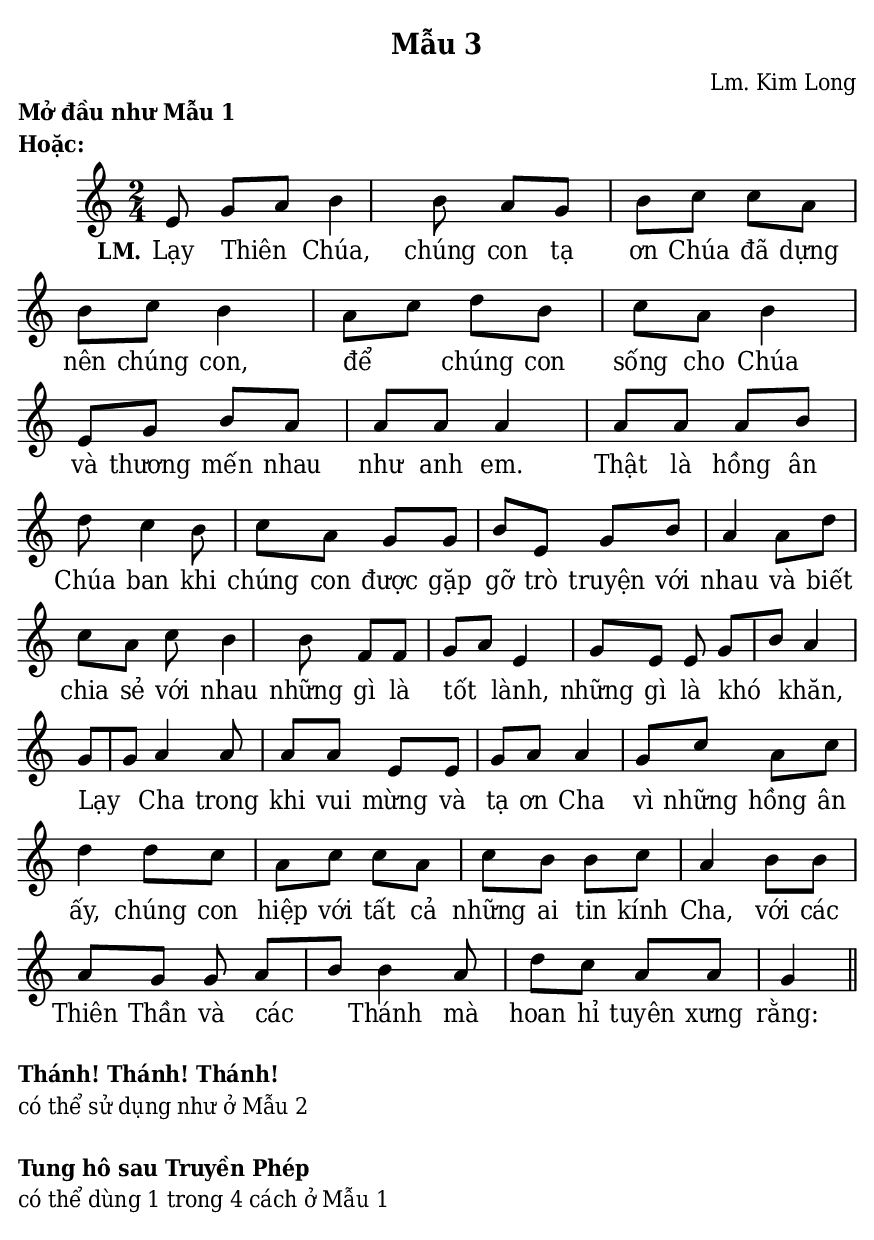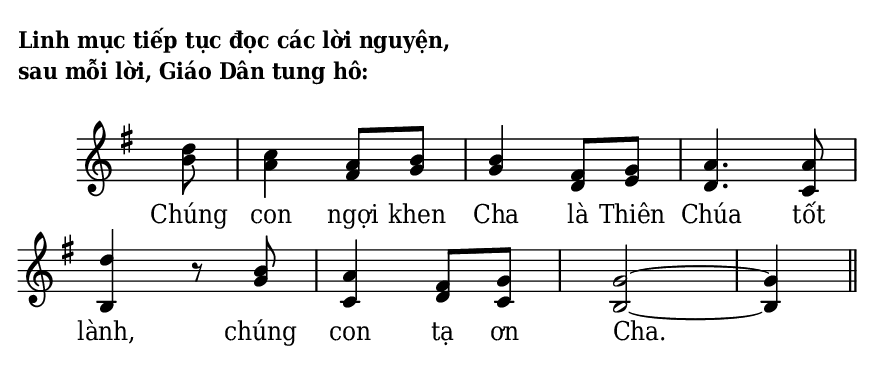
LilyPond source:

% Cài đặt chung
\version "2.22.1"
\include "english.ly"

\header {
  subsubtitle = \markup { \huge \bold "Mẫu 3" }
  composer = "Lm. Kim Long"
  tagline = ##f
}

% Nhạc
nhacMauMot = \relative c' {
  \key c \major
  \time 2/4
  e8 g \hide ([a]) b4 b8 a g b c c a b c b4
  a8 \hide ([c]) d b c a b4 e,8 g b a a a a4 \bar "|" a8 a a
  b d c4 b8 c a g g b e, g b a4 a8 d c a c
  b4 b8 f f g \hide ([a]) e4 g8 e e g \hide ([b]) a4 \bar "|" g8 \hide ([g]) a4 a8 a a
  e e g a a4 g8 c a c d4 d8 c a c c a c
  b b c a4 b8 b a g g a \hide ([b]) b4 a8 d c a a g4 \bar "||"
}

nhacMauHai = \relative c'' {
  \key g \major
  \time 2/4
  \partial 8
  <<
    {
      d8 |
      c4 a8 b |
      b4 fs8 g |
      a4. a8 |
      d4 r8 b |
      a4 fs8 g |
      g2 ~ |
      g4 \bar "||"
    }
    {
      b8 |
      a4 fs8 g |
      g4 d8 e |
      d4. c8 |
      b4 r8 g' |
      c,4 d8 c |
      b2 ~ |
      b4
    }
  >>
}

% Lời
loiMauMot = \lyricmode {
  \set stanza = "LM."
  Lạy Thiên Chúa, chúng con tạ ơn Chúa đã dựng nên chúng con,
  để chúng con sống cho Chúa và thương mến nhau như anh em.
  Thật là hồng ân Chúa ban khi chúng con được gặp gỡ
  trò truyện với nhau và biết chia sẻ với nhau
  những gì là tốt lành, những gì là khó khăn,
  Lạy Cha trong khi vui mừng và tạ ơn Cha vì những hồng ân ấy,
  chúng con hiệp với tất cả những ai tin kính Cha,
  với các Thiên Thần và các Thánh
  mà hoan hỉ tuyên xưng rằng:
}

loiMauHai = \lyricmode {
  Chúng con ngợi khen Cha là Thiên Chúa tốt lành,
  chúng con tạ ơn Cha.
}

% Dàn trang
\paper {
  #(set-paper-size "a5")
  top-margin = 3\mm
  bottom-margin = 3\mm
  left-margin = 3\mm
  right-margin = 3\mm
  indent = #0
  #(define fonts
	 (make-pango-font-tree "Deja Vu Serif Condensed"
	 		       "Deja Vu Serif Condensed"
			       "Deja Vu Serif Condensed"
			       (/ 20 20)))
  print-page-number = ##f
  page-count = 2
}

\markup {
  \column {
    \line { \bold "Mở đầu như Mẫu 1" }
    \line { \bold "Hoặc:" }
  }
}

\score {
  <<
    \new Staff <<
        \clef treble
        \new Voice = beSop {
          \nhacMauMot
        }
      \new Lyrics \lyricsto beSop \loiMauMot
    >>
  >>
  \layout {
    indent = 10
    \override Lyrics.LyricSpace.minimum-distance = #1
    \override Score.BarNumber.break-visibility = ##(#f #f #f)
    \override Score.SpacingSpanner.uniform-stretching = ##t
    \set Score.defaultBarType = ""
    \set Score.barAlways = ##t
    ragged-last = ##f
  }
}

\markup {
  \column {
    \vspace #1
    \line { \bold "Thánh! Thánh! Thánh!" }
    \line { "có thể sử dụng như ở Mẫu 2" }
    \vspace #1
    \line { \bold "Tung hô sau Truyền Phép" }
    \line { "có thể dùng 1 trong 4 cách ở Mẫu 1" }
  }
}

\pageBreak

\markup {
  \column {
    \line { \bold "Linh mục tiếp tục đọc các lời nguyện," }
    \line { \bold "sau mỗi lời, Giáo Dân tung hô:" }
    \vspace #1
  }
}

\score {
  <<
    \new Staff <<
        \clef treble
        \new Voice = beSop {
          \nhacMauHai
        }
      \new Lyrics \lyricsto beSop \loiMauHai
    >>
  >>
  \layout {
    indent = 10
    \override Staff.TimeSignature.transparent = ##t
    \override Lyrics.LyricSpace.minimum-distance = #1
    \override Score.BarNumber.break-visibility = ##(#f #f #f)
    \override Score.SpacingSpanner.uniform-stretching = ##t
    ragged-last = ##f
  }
}
